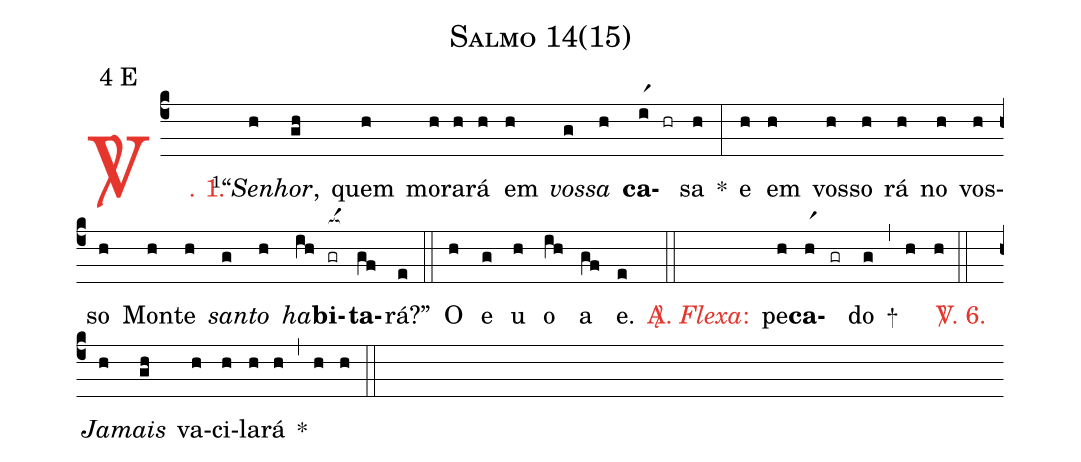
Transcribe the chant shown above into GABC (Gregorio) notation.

name: Salmo 14(15);
mode: 4;
mode-differentia: E;
%%
(c4)

<c><sp>V/</sp>. 1.</c>() <v>\VSup{1}</v>“<i>Se</i>(h)<i>nhor</i>,(gh) quem(h) mo(h)ra(h)rá(h) em(h) <i>vos</i>(g)<i>sa</i>(h) <b>ca</b>(ir1)(hr)sa(h) *(:) e(h) em(h) vos(h)so(h) rá(h) no(h) vos(h)so(h) Mon(h)te(h) <i>san</i>(g)<i>to</i>(h) <i>ha</i>(ih)<nlba><b>bi</b>(gr[ocba:1{])<b>ta</b></nlba>(gf[ocba:0}])rá?''(e) (::)

<eu>O(h) e(g) u(h) o(ih) a(gf) e.</eu>(e) <c><sp>A/</sp>.</c>(::)

<nlba><c><i>Flexa</i>:</c>() pe</nlba>(h)<b>ca</b>(hr1)(gr)do(g) +(,) (h) (h) (::)

<c><sp>V/</sp>. 6.</c>() <i>Ja</i>(h)<i>mais</i>(gh) va(h)ci(h)la(h)rá(h) *(,) (h) (h) (::)
